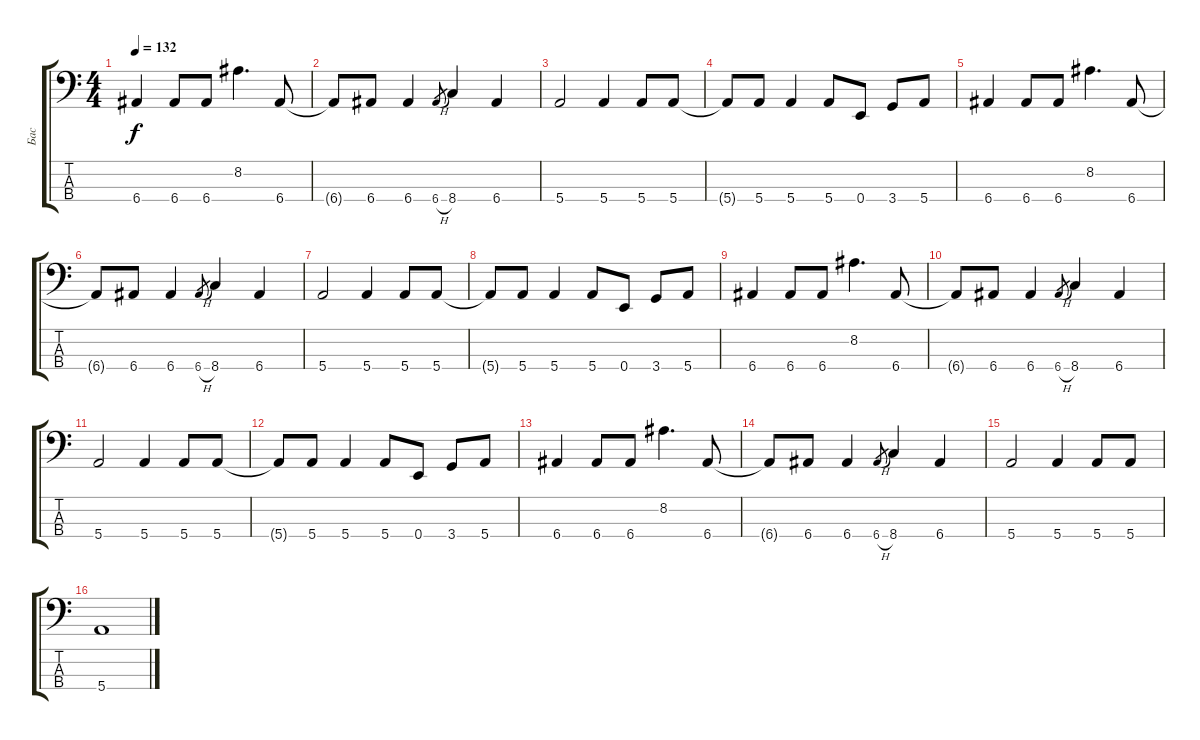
\track ("Бас" "Бас") {instrument electricbassfinger}
\staff {score tabs}
\tuning (G2 D2 A1 E1) {hide}
\ts (4 4)
\tempo 132
\clef f4
\ks c
6.4.4{dy f} 6.4.8 6.4.8 8.2.4{d} 6.4.8 |
6.4{t}.8 6.4.8 6.4.4 6.4{h}.8{gr} 8.4.4 6.4.4 |
5.4.2 5.4.4 5.4.8 5.4.8 |
5.4{t}.8 5.4.8 5.4.4 5.4.8 0.4.8 3.4.8 5.4.8 |
6.4.4 6.4.8 6.4.8 8.2.4{d} 6.4.8 |
6.4{t}.8 6.4.8 6.4.4 6.4{h}.8{gr} 8.4.4 6.4.4 |
5.4.2 5.4.4 5.4.8 5.4.8 |
5.4{t}.8 5.4.8 5.4.4 5.4.8 0.4.8 3.4.8 5.4.8 |
6.4.4 6.4.8 6.4.8 8.2.4{d} 6.4.8 |
6.4{t}.8 6.4.8 6.4.4 6.4{h}.8{gr} 8.4.4 6.4.4 |
5.4.2 5.4.4 5.4.8 5.4.8 |
5.4{t}.8 5.4.8 5.4.4 5.4.8 0.4.8 3.4.8 5.4.8 |
6.4.4 6.4.8 6.4.8 8.2.4{d} 6.4.8 |
6.4{t}.8 6.4.8 6.4.4 6.4{h}.8{gr} 8.4.4 6.4.4 |
5.4.2 5.4.4 5.4.8 5.4.8 |
5.4.1
